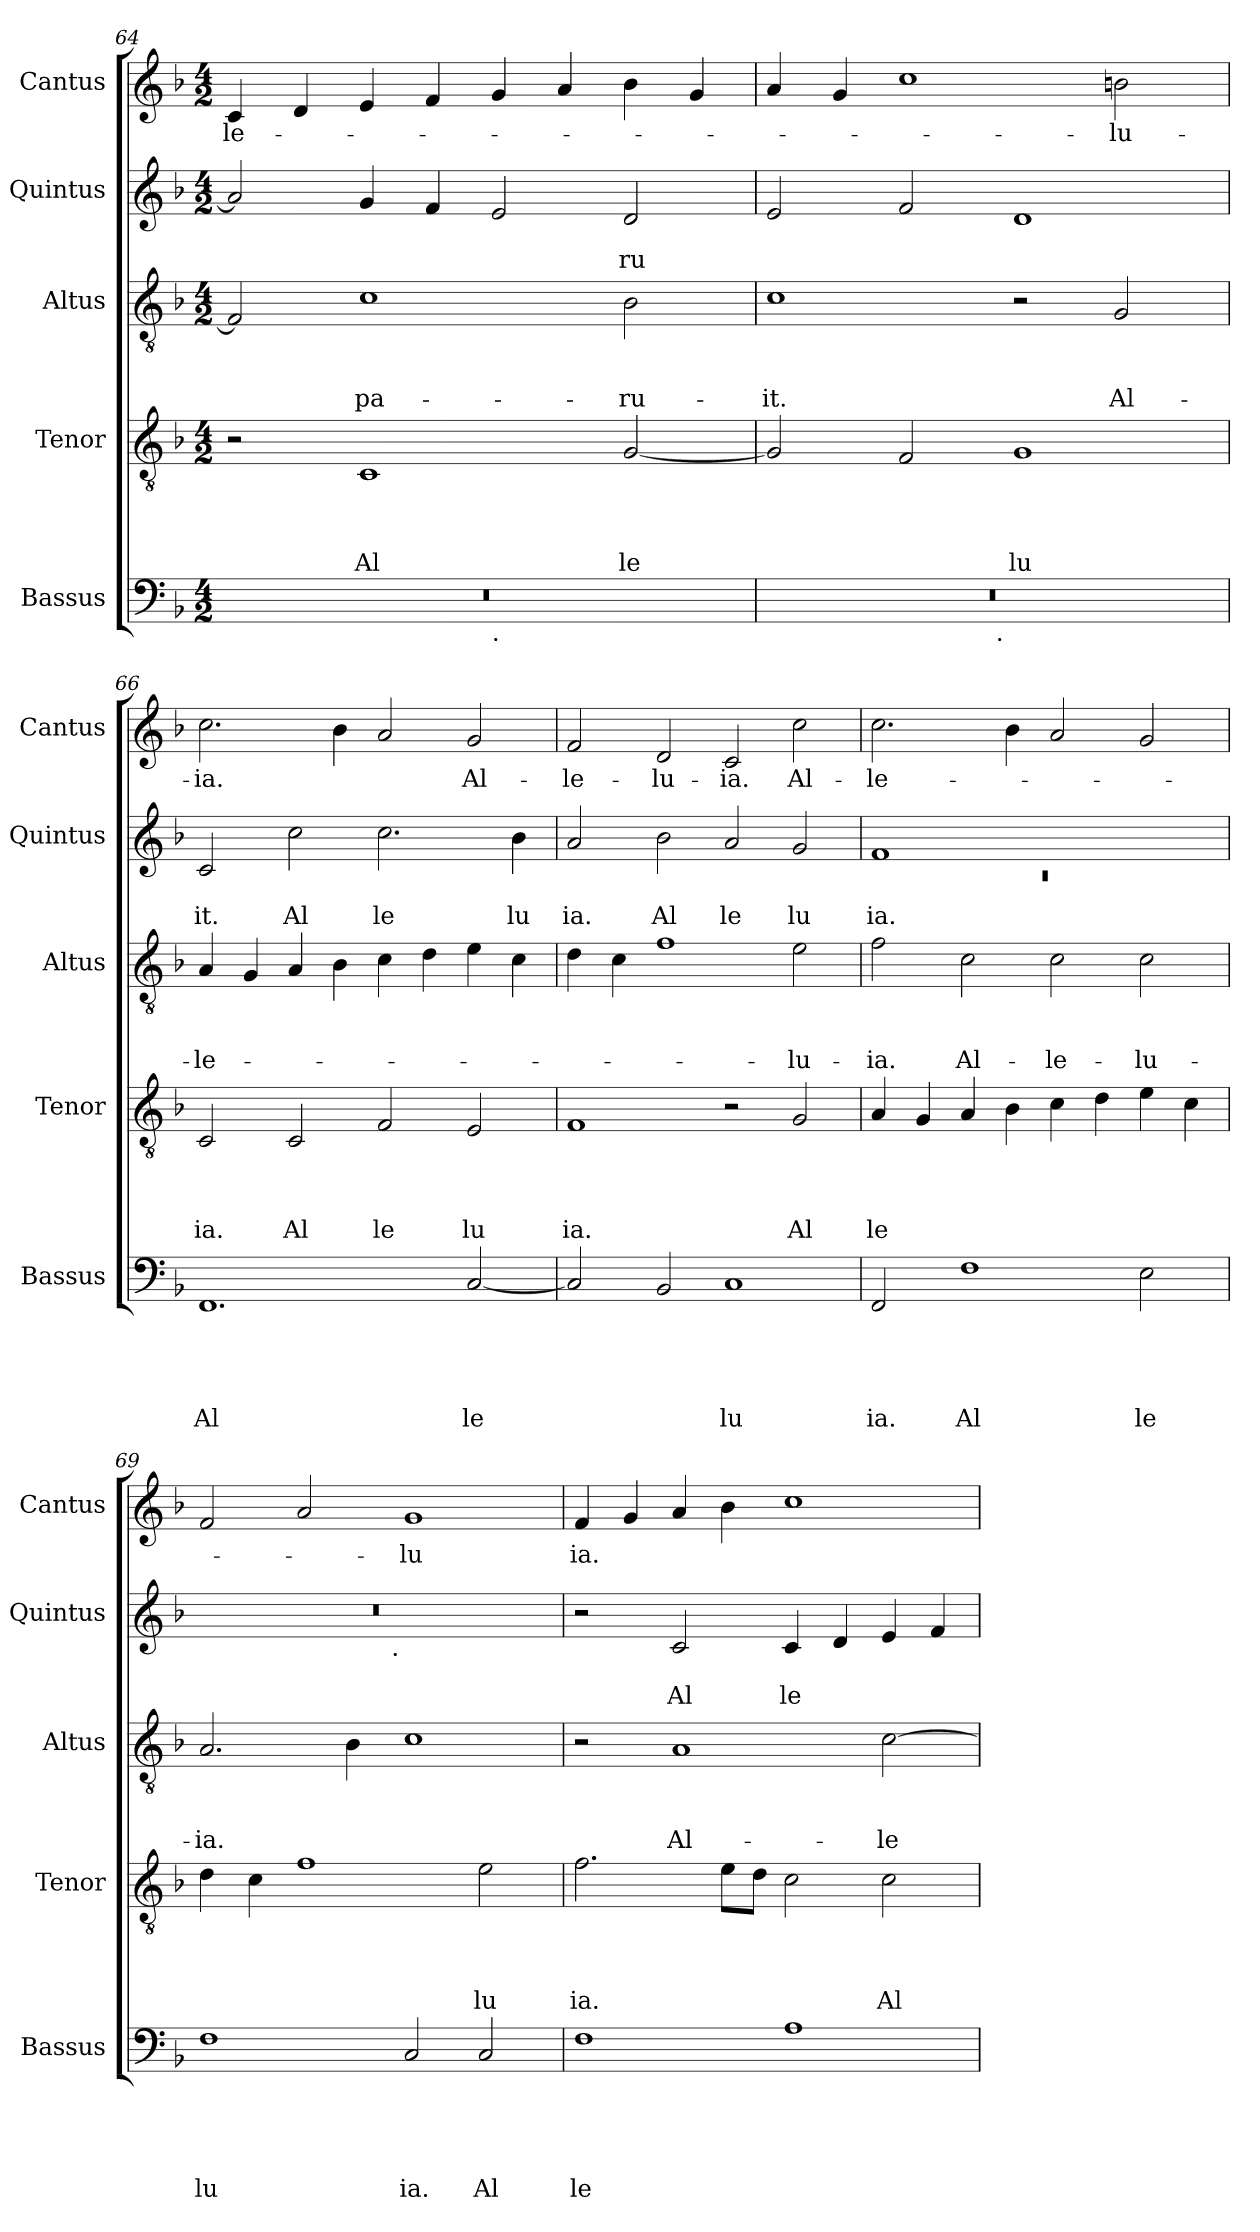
**kern	**text	**text	**text	**text	**text	**kern	**text	**text	**text	**text	**kern	**text	**text	**text	**kern	**text	**text	**kern	**text
*part5	*part5	*part5	*part5	*part5	*part5	*part4	*part4	*part4	*part4	*part4	*part3	*part3	*part3	*part3	*part2	*part2	*part2	*part1	*part1
*staff5	*staff5	*staff5	*staff5	*staff5	*staff5	*staff4	*staff4	*staff4	*staff4	*staff4	*staff3	*staff3	*staff3	*staff3	*staff2	*staff2	*staff2	*staff1	*staff1
*I"Bassus	*	*	*	*	*	*I"Tenor	*	*	*	*	*I"Altus	*	*	*	*I"Quintus	*	*	*I"Cantus	*
*I'Bassus	*	*	*	*	*	*I'Tenor	*	*	*	*	*I'Altus	*	*	*	*I'Quintus	*	*	*I'Cantus	*
*clefF4	*	*	*	*	*	*clefGv2	*	*	*	*	*clefGv2	*	*	*	*clefG2	*	*	*clefG2	*
*k[b-]	*	*	*	*	*	*k[b-]	*	*	*	*	*k[b-]	*	*	*	*k[b-]	*	*	*k[b-]	*
*F:	*	*	*	*	*	*F:	*	*	*	*	*F:	*	*	*	*F:	*	*	*F:	*
*M4/2	*	*	*	*	*	*M4/2	*	*	*	*	*M4/2	*	*	*	*M4/2	*	*	*M4/2	*
=64	=64	=64	=64	=64	=64	=64	=64	=64	=64	=64	=64	=64	=64	=64	=64	=64	=64	=64	=64
!	!	!	!	!	!	!	!	!	!	!	!	!	!	!	!	!	!	!	!LO:LY:b
*^	*	*	*	*	*	*	*	*	*	*	*	*	*	*	*	*	*	*	*
0r	1ryy	.	.	.	.	.	2r	.	.	.	.	2F/]	.	.	.	2a/]	.	.	4c/	-le-
.	.	.	.	.	.	.	.	.	.	.	.	.	.	.	.	.	.	.	4d/	.
!	!	!	!	!	!	!	!	!	!	!	!LO:LY:b	!	!	!	!LO:LY:b	!	!	!	!	!
.	.	.	.	.	.	.	1C	.	.	.	Al	1c	.	.	-pa-	4g/	.	.	4e/	.
.	.	.	.	.	.	.	.	.	.	.	.	.	.	.	.	4f/	.	.	4f/	.
!	!LO:TX:b:t=.	!	!	!	!	!	!	!	!	!	!	!	!	!	!	!	!	!	!	!
.	1ryy	.	.	.	.	.	.	.	.	.	.	.	.	.	.	2e/	.	.	4g/	.
.	.	.	.	.	.	.	.	.	.	.	.	.	.	.	.	.	.	.	4a/	.
!	!	!	!	!	!	!	!	!	!	!	!LO:LY:b	!	!	!	!LO:LY:b	!	!	!LO:LY:b	!	!
.	.	.	.	.	.	.	[<2G/	.	.	.	le	2B-\	.	.	-ru-	2d/	.	ru	4b-\	.
.	.	.	.	.	.	.	.	.	.	.	.	.	.	.	.	.	.	.	4g/	.
=65	=65	=65	=65	=65	=65	=65	=65	=65	=65	=65	=65	=65	=65	=65	=65	=65	=65	=65	=65	=65
!	!	!	!	!	!	!	!	!	!	!	!	!	!	!	!LO:LY:b	!	!	!	!	!
0r	2ryy	.	.	.	.	.	2G/]	.	.	.	.	1c	.	.	-it.	2e/	.	.	4a/	.
.	.	.	.	.	.	.	.	.	.	.	.	.	.	.	.	.	.	.	4g/	.
.	4...ryy	.	.	.	.	.	2F/	.	.	.	.	.	.	.	.	2f/	.	.	1cc	.
!	!LO:TX:b:t=.	!	!	!	!	!	!	!	!	!	!	!	!	!	!	!	!	!	!	!
.	1ryy	.	.	.	.	.	.	.	.	.	.	.	.	.	.	.	.	.	.	.
!	!	!	!	!	!	!	!	!	!	!	!LO:LY:b	!	!	!	!	!	!	!	!	!
.	.	.	.	.	.	.	1G	.	.	.	lu	2r	.	.	.	1d	.	.	.	.
!	!	!	!	!	!	!	!	!	!	!	!	!	!	!	!LO:LY:b	!	!	!	!	!LO:LY:b
.	.	.	.	.	.	.	.	.	.	.	.	2G/	.	.	Al-	.	.	.	2b\	-lu-
.	32ryy	.	.	.	.	.	.	.	.	.	.	.	.	.	.	.	.	.	.	.
=66	=66	=66	=66	=66	=66	=66	=66	=66	=66	=66	=66	=66	=66	=66	=66	=66	=66	=66	=66	=66
!	!	!	!	!	!	!LO:LY:b	!	!	!	!	!LO:LY:b	!	!	!	!LO:LY:b	!	!	!LO:LY:b	!	!LO:LY:b
*v	*v	*	*	*	*	*	*	*	*	*	*	*	*	*	*	*	*	*	*	*
1.FF	.	.	.	.	Al	2C/	.	.	.	ia.	4A/	.	.	-le-	2c/	.	it.	2.cc\	-ia.
.	.	.	.	.	.	.	.	.	.	.	4G/	.	.	.	.	.	.	.	.
!	!	!	!	!	!	!	!	!	!	!LO:LY:b	!	!	!	!	!	!	!LO:LY:b	!	!
.	.	.	.	.	.	2C/	.	.	.	Al	4A/	.	.	.	2cc\	.	Al	.	.
.	.	.	.	.	.	.	.	.	.	.	4B-\	.	.	.	.	.	.	4b-\	.
!	!	!	!	!	!	!	!	!	!	!LO:LY:b	!	!	!	!	!	!	!LO:LY:b	!	!
.	.	.	.	.	.	2F/	.	.	.	le	4c\	.	.	.	2.cc\	.	le	2a/	.
.	.	.	.	.	.	.	.	.	.	.	4d\	.	.	.	.	.	.	.	.
!	!	!	!	!	!LO:LY:b	!	!	!	!	!LO:LY:b	!	!	!	!	!	!	!	!	!LO:LY:b
[<2C/	.	.	.	.	le	2E/	.	.	.	lu	4e\	.	.	.	.	.	.	2g/	Al-
!	!	!	!	!	!	!	!	!	!	!	!	!	!	!	!	!	!LO:LY:b	!	!
.	.	.	.	.	.	.	.	.	.	.	4c\	.	.	.	4b-\	.	lu	.	.
=67	=67	=67	=67	=67	=67	=67	=67	=67	=67	=67	=67	=67	=67	=67	=67	=67	=67	=67	=67
!	!	!	!	!	!	!	!	!	!	!LO:LY:b	!	!	!	!	!	!	!LO:LY:b	!	!LO:LY:b
2C/]	.	.	.	.	.	1F	.	.	.	ia.	4d\	.	.	.	2a/	.	ia.	2f/	-le-
.	.	.	.	.	.	.	.	.	.	.	4c\	.	.	.	.	.	.	.	.
!	!	!	!	!	!	!	!	!	!	!	!	!	!	!	!	!	!LO:LY:b	!	!LO:LY:b
2BB-/	.	.	.	.	.	.	.	.	.	.	1f	.	.	.	2b-\	.	Al	2d/	-lu-
!	!	!	!	!	!LO:LY:b	!	!	!	!	!	!	!	!	!	!	!	!LO:LY:b	!	!LO:LY:b
1C	.	.	.	.	lu	2r	.	.	.	.	.	.	.	.	2a/	.	le	2c/	-ia.
!	!	!	!	!	!	!	!	!	!	!LO:LY:b	!	!	!	!LO:LY:b	!	!	!LO:LY:b	!	!LO:LY:b
.	.	.	.	.	.	2G/	.	.	.	Al	2e\	.	.	-lu-	2g/	.	lu	2cc\	Al-
=68	=68	=68	=68	=68	=68	=68	=68	=68	=68	=68	=68	=68	=68	=68	=68	=68	=68	=68	=68
*	*	*	*	*	*	*	*	*	*	*	*	*	*	*	*^	*	*	*	*
!	!	!	!	!	!LO:LY:b	!	!	!	!	!LO:LY:b	!	!	!	!LO:LY:b	!	!LO:N:vis=1	!	!LO:LY:b	!	!LO:LY:b
2FF/	.	.	.	.	ia.	4A/	.	.	.	le	2f\	.	.	-ia.	1f	0rc	.	ia.	2.cc\	-le-
.	.	.	.	.	.	4G/	.	.	.	.	.	.	.	.	.	.	.	.	.	.
!	!	!	!	!	!LO:LY:b	!	!	!	!	!	!	!	!	!LO:LY:b	!	!	!	!	!	!
1F	.	.	.	.	Al	4A/	.	.	.	.	2c\	.	.	Al-	.	.	.	.	.	.
.	.	.	.	.	.	4B-\	.	.	.	.	.	.	.	.	.	.	.	.	4b-\	.
!	!	!	!	!	!	!	!	!	!	!	!	!	!	!LO:LY:b	!	!	!	!	!	!
.	.	.	.	.	.	4c\	.	.	.	.	2c\	.	.	-le-	1ryy	.	.	.	2a/	.
.	.	.	.	.	.	4d\	.	.	.	.	.	.	.	.	.	.	.	.	.	.
!	!	!	!	!	!LO:LY:b	!	!	!	!	!	!	!	!	!LO:LY:b	!	!	!	!	!	!
2E\	.	.	.	.	le	4e\	.	.	.	.	2c\	.	.	-lu-	.	.	.	.	2g/	.
.	.	.	.	.	.	4c\	.	.	.	.	.	.	.	.	.	.	.	.	.	.
!!LO:LB:g=z
=69	=69	=69	=69	=69	=69	=69	=69	=69	=69	=69	=69	=69	=69	=69	=69	=69	=69	=69	=69	=69
!	!	!	!	!	!LO:LY:b	!	!	!	!	!	!	!	!	!LO:LY:b	!	!	!	!	!	!
1F	.	.	.	.	lu	4d\	.	.	.	.	2.A/	.	.	-ia.	0r	2ryy	.	.	2f/	.
.	.	.	.	.	.	4c\	.	.	.	.	.	.	.	.	.	.	.	.	.	.
.	.	.	.	.	.	1f	.	.	.	.	.	.	.	.	.	4...ryy	.	.	2a/	.
.	.	.	.	.	.	.	.	.	.	.	4B-\	.	.	.	.	.	.	.	.	.
!	!	!	!	!	!	!	!	!	!	!	!	!	!	!	!	!LO:TX:b:t=.	!	!	!	!
.	.	.	.	.	.	.	.	.	.	.	.	.	.	.	.	1ryy	.	.	.	.
!	!	!	!	!	!LO:LY:b	!	!	!	!	!	!	!	!	!	!	!	!	!	!	!LO:LY:b
2C/	.	.	.	.	ia.	.	.	.	.	.	1c	.	.	.	.	.	.	.	1g	-lu
!	!	!	!	!	!LO:LY:b	!	!	!	!	!LO:LY:b	!	!	!	!	!	!	!	!	!	!
2C/	.	.	.	.	Al	2e\	.	.	.	lu	.	.	.	.	.	.	.	.	.	.
.	.	.	.	.	.	.	.	.	.	.	.	.	.	.	.	32ryy	.	.	.	.
=70	=70	=70	=70	=70	=70	=70	=70	=70	=70	=70	=70	=70	=70	=70	=70	=70	=70	=70	=70	=70
!	!	!	!	!	!LO:LY:b	!	!	!	!	!LO:LY:b	!	!	!	!	!	!	!	!	!	!LO:LY:b
*	*	*	*	*	*	*	*	*	*	*	*	*	*	*	*v	*v	*	*	*	*
1F	.	.	.	.	le	2.f\	.	.	.	ia.	2r	.	.	.	2r	.	.	4f/	ia.
.	.	.	.	.	.	.	.	.	.	.	.	.	.	.	.	.	.	4g/	.
!	!	!	!	!	!	!	!	!	!	!	!	!	!	!LO:LY:b	!	!	!LO:LY:b	!	!
.	.	.	.	.	.	.	.	.	.	.	1A	.	.	Al-	2c/	.	Al	4a/	.
.	.	.	.	.	.	8e\L	.	.	.	.	.	.	.	.	.	.	.	4b-\	.
.	.	.	.	.	.	8d\J	.	.	.	.	.	.	.	.	.	.	.	.	.
!	!	!	!	!	!	!	!	!	!	!	!	!	!	!	!	!	!LO:LY:b	!	!
1A	.	.	.	.	.	2c\	.	.	.	.	.	.	.	.	4c/	.	le	1cc	.
.	.	.	.	.	.	.	.	.	.	.	.	.	.	.	4d/	.	.	.	.
!	!	!	!	!	!	!	!	!	!	!LO:LY:b	!	!	!	!LO:LY:b	!	!	!	!	!
.	.	.	.	.	.	2c\	.	.	.	Al	[>2c\	.	.	-le-	4e/	.	.	.	.
.	.	.	.	.	.	.	.	.	.	.	.	.	.	.	4f/	.	.	.	.
=	=	=	=	=	=	=	=	=	=	=	=	=	=	=	=	=	=	=	=
*-	*-	*-	*-	*-	*-	*-	*-	*-	*-	*-	*-	*-	*-	*-	*-	*-	*-	*-	*-
